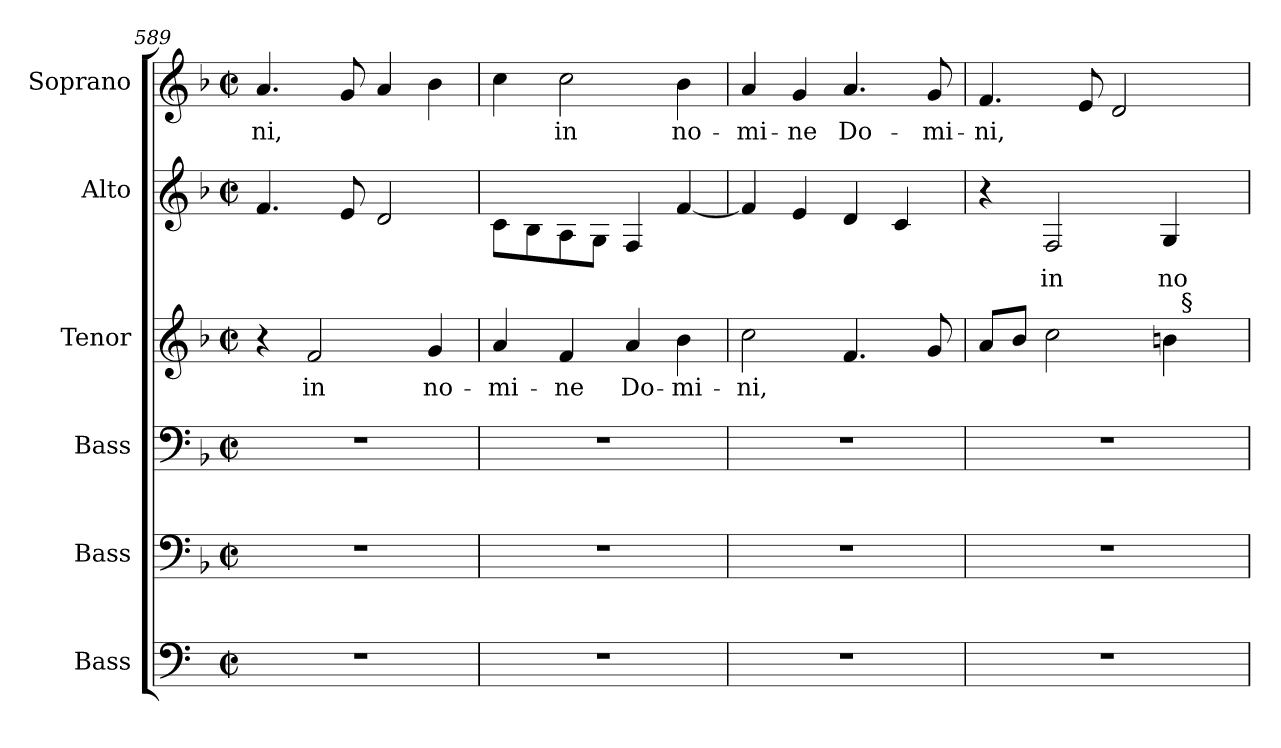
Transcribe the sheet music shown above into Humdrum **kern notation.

**kern	**kern	**kern	**kern	**text	**kern	**text	**kern	**text
*part6	*part5	*part4	*part3	*part3	*part2	*part2	*part1	*part1
*staff6	*staff5	*staff4	*staff3	*staff3	*staff2	*staff2	*staff1	*staff1
*I"Bass	*I"Bass	*I"Bass	*I"Tenor	*	*I"Alto	*	*I"Soprano	*
*I'B.	*I'B.	*I'B.	*I'T.	*	*I'A.	*	*I'S.	*
*clefF4	*clefF4	*clefF4	*clefG2	*	*clefG2	*	*clefG2	*
*	*	*	*ITrd7c12	*	*ITrd7c12	*	*	*
*k[]	*k[b-]	*k[b-]	*k[b-]	*	*k[b-]	*	*k[b-]	*
*C:	*F:	*F:	*F:	*	*F:	*	*F:	*
*M2/2	*M2/2	*M2/2	*M2/2	*	*M2/2	*	*M2/2	*
*met(c|)	*met(c|)	*met(c|)	*met(c|)	*	*met(c|)	*	*met(c|)	*
=589	=589	=589	=589	=589	=589	=589	=589	=589
!	!	!	!	!	!	!	!	!LO:LY:b:color=#000000
1r	1r	1r	4r	.	4.Fi/	.	4.ai/	-ni,
!	!	!	!	!LO:LY:b:color=#000000	!	!	!	!
.	.	.	2Fi/	in	.	.	.	.
.	.	.	.	.	8Ei/	.	8gi/	.
.	.	.	.	.	2Di/	.	4ai/	.
!	!	!	!	!LO:LY:b:color=#000000	!	!	!	!
.	.	.	4Gi/	no-	.	.	4b-i\	.
=590	=590	=590	=590	=590	=590	=590	=590	=590
!	!	!	!	!LO:LY:b:color=#000000	!	!	!	!
1r	1r	1r	4Ai/	-mi-	8Ci\L	.	4cci\	.
.	.	.	.	.	8BB-i\	.	.	.
!	!	!	!	!LO:LY:b:color=#000000	!	!	!	!
!	!	!	!	!	!	!	!	!LO:LY:b:color=#000000
.	.	.	4Fi/	-ne	8AAi\	.	2cci\	in
.	.	.	.	.	8GGi\J	.	.	.
!	!	!	!	!LO:LY:b:color=#000000	!	!	!	!
.	.	.	4Ai/	Do-	4FFi/	.	.	.
!	!	!	!	!LO:LY:b:color=#000000	!	!	!	!
!	!	!	!	!	!	!	!	!LO:LY:b:color=#000000
.	.	.	4B-i\	-mi-	[4Fi/	.	4b-i\	no-
=591	=591	=591	=591	=591	=591	=591	=591	=591
!	!	!	!	!LO:LY:b:color=#000000	!	!	!	!
!	!	!	!	!	!	!	!	!LO:LY:b:color=#000000
1r	1r	1r	2ci\	-ni,	4Fi/]	.	4ai/	-mi-
!	!	!	!	!	!	!	!	!LO:LY:b:color=#000000
.	.	.	.	.	4Ei/	.	4gi/	-ne
!	!	!	!	!	!	!	!	!LO:LY:b:color=#000000
.	.	.	4.Fi/	.	4Di/	.	4.ai/	Do-
.	.	.	.	.	4Ci/	.	.	.
!	!	!	!	!	!	!	!	!LO:LY:b:color=#000000
.	.	.	8Gi/	.	.	.	8gi/	-mi-
!!LO:LB:g=z
=592	=592	=592	=592	=592	=592	=592	=592	=592
!	!	!	!	!	!	!	!	!LO:LY:b:color=#000000
*	*	*	*^	*	*	*	*	*
1r	1r	1r	8Ai/L	2ryy	.	4r	.	4.fi/	-ni,
.	.	.	8B-i/J	.	.	.	.	.	.
!	!	!	!	!	!	!	!LO:LY:b:color=#000000	!	!
.	.	.	2ci\	.	.	2FFi/	in	.	.
.	.	.	.	.	.	.	.	8ei/	.
.	.	.	.	4ryy	.	.	.	2di/	.
!	!	!	!	!	!	!	!LO:LY:b:color=#000000	!	!
.	.	.	4Bi\	32ryy	.	4GGi/	no-	.	.
.	.	.	.	256ryy	.	.	.	.	.
!	!	!	!	!LO:TX:a:t=§	!	!	!	!	!
.	.	.	.	8ryy	.	.	.	.	.
.	.	.	.	16ryy	.	.	.	.	.
.	.	.	.	64..ryy	.	.	.	.	.
*	*	*	*v	*v	*	*	*	*	*
=	=	=	=	=	=	=	=	=
*-	*-	*-	*-	*-	*-	*-	*-	*-
